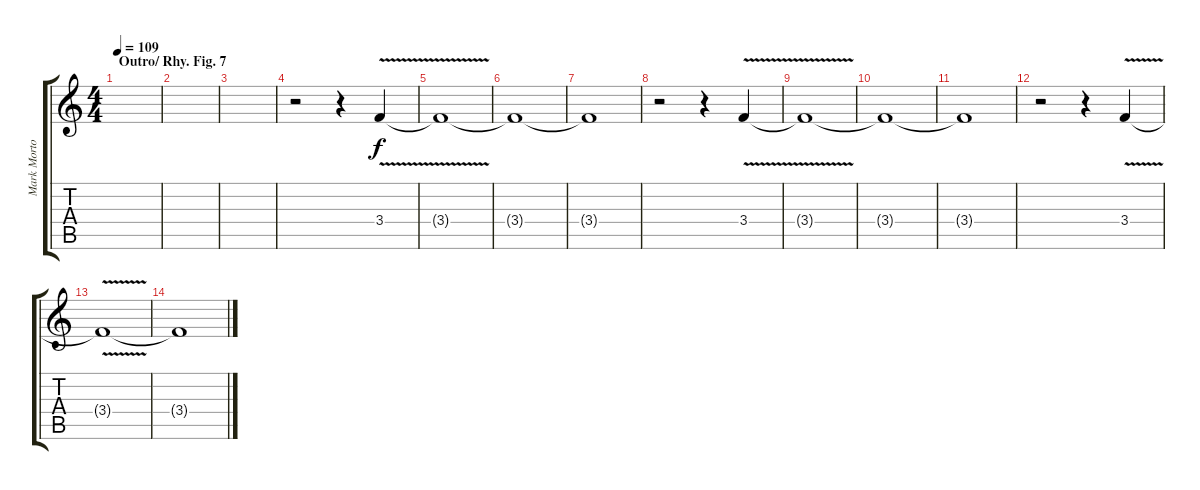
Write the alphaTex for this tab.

\track ("Mark Morton" "Mark Morto") {instrument distortionguitar}
\staff {score tabs}
\tuning (E4 B3 G3 D3 A2 D2) {hide}
\ts (4 4)
\section ("" "Outro/ Rhy. Fig. 7")
\tempo 109
\clef g2
\ks c
|
|
|
r.2 r.4 3.4{v}.4 |
3.4{t}.1 |
3.4{t}.1 |
3.4{t}.1 |
r.2 r.4 3.4{v}.4 |
3.4{t}.1 |
3.4{t}.1 |
3.4{t}.1 |
r.2 r.4 3.4{v}.4 |
3.4{t}.1 |
3.4{t}.1
